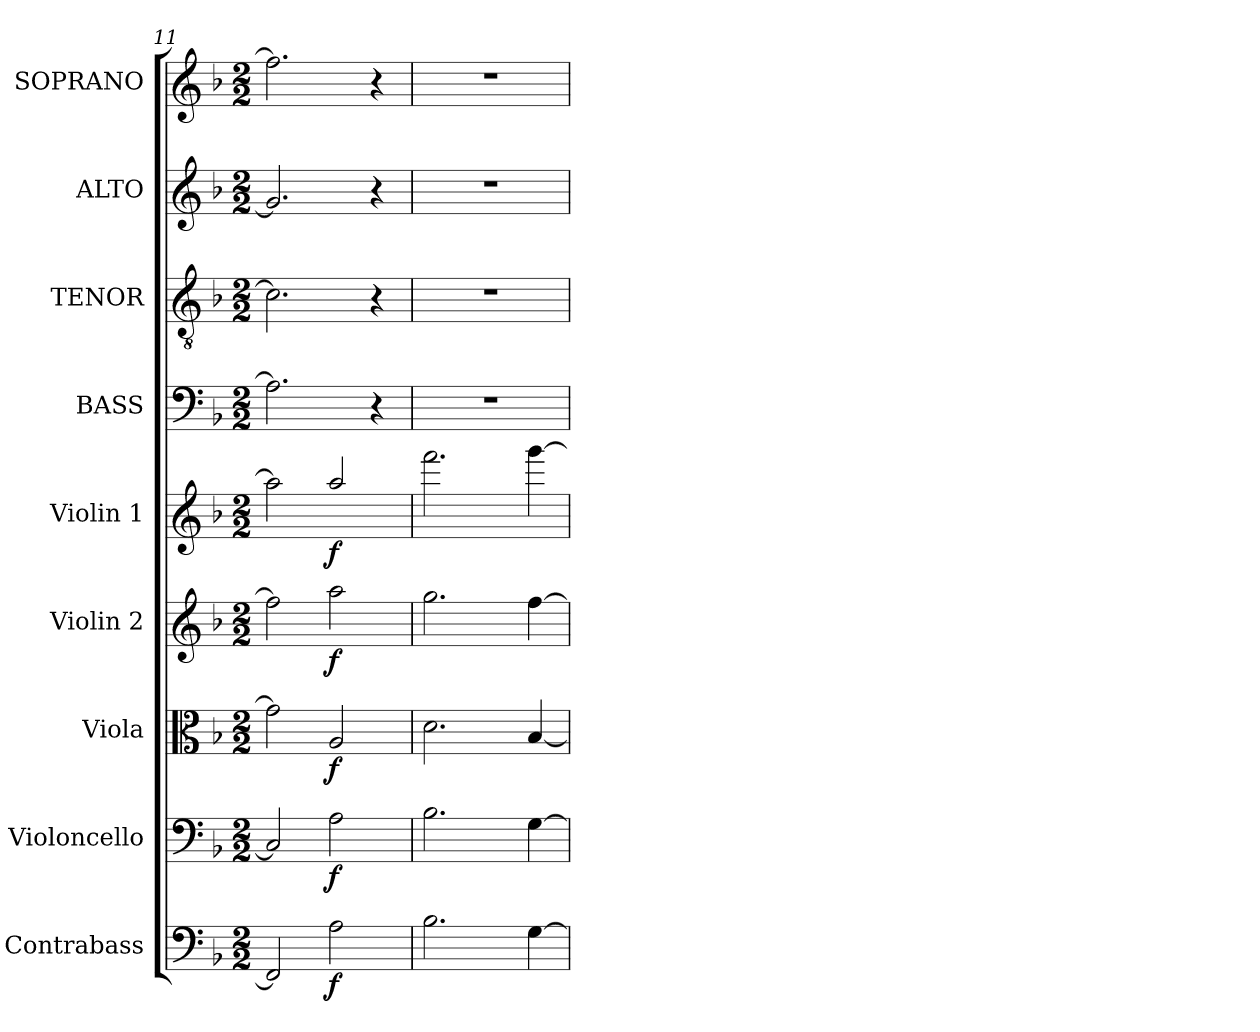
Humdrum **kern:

**kern	**dynam	**kern	**dynam	**kern	**dynam	**kern	**dynam	**kern	**dynam	**kern	**kern	**kern	**kern
*part9	*part9	*part8	*part8	*part7	*part7	*part6	*part6	*part5	*part5	*part4	*part3	*part2	*part1
*staff9	*staff9	*staff8	*staff8	*staff7	*staff7	*staff6	*staff6	*staff5	*staff5	*staff4	*staff3	*staff2	*staff1
*I"Contrabass	*	*I"Violoncello	*	*I"Viola	*	*I"Violin 2	*	*I"Violin 1	*	*I"BASS	*I"TENOR	*I"ALTO	*I"SOPRANO
*I'Cb.	*	*I'Vc.	*	*I'Vla.	*	*I'Vln. 2	*	*I'Vln. 1	*	*I'B.	*I'T.	*I'A.	*I'S.
*clefF4	*	*clefF4	*	*clefC3	*	*clefG2	*	*clefG2	*	*clefF4	*clefGv2	*clefG2	*clefG2
*ITrd7c12	*	*	*	*	*	*	*	*	*	*	*ITrd7c12	*	*
*k[b-]	*	*k[b-]	*	*k[b-]	*	*k[b-]	*	*k[b-]	*	*k[b-]	*k[b-]	*k[b-]	*k[b-]
*F:	*	*F:	*	*F:	*	*F:	*	*F:	*	*F:	*F:	*F:	*F:
*M2/2	*	*M2/2	*	*M2/2	*	*M2/2	*	*M2/2	*	*M2/2	*M2/2	*M2/2	*M2/2
=11	=11	=11	=11	=11	=11	=11	=11	=11	=11	=11	=11	=11	=11
*	*	*	*	*	*	*	*	*^	*	*	*	*	*
2FFFi/]	.	2Ci/]	.	2gi\]	.	2ffi\]	.	2aai\]	2.ryy	.	2.Ai\]	2.Ci\]	2.gi/]	2.ffi\]
2AAi\	f	2Ai\	f	2Ai/	f	2aai\	f	2aai/	.	f	.	.	.	.
*	*	*	*	*	*	*	*	*MM50	*	*	*	*	*	*MM50
.	.	.	.	.	.	.	.	.	4ryy	.	4r	4r	4r	4r
*	*	*	*	*	*	*	*	*v	*v	*	*	*	*	*
=12	=12	=12	=12	=12	=12	=12	=12	=12	=12	=12	=12	=12	=12
*	*	*^	*	*^	*	*	*	*	*	*	*	*	*
2.BB-i\	.	2.B-i\	2ryy	.	2.di\	2ryy	.	2.ggi\	.	2.fffi\	.	1r	1r	1r	1r
.	.	.	4ryy	.	.	4ryy	.	.	.	.	.	.	.	.	.
[>4GGi\	.	[>4Gi\	4ryy	.	[<4B-i/	4ryy	.	[>4ffi\	.	[>4gggi\	.	.	.	.	.
*	*	*v	*v	*	*	*	*	*	*	*	*	*	*	*	*
*	*	*	*	*v	*v	*	*	*	*	*	*	*	*	*
=	=	=	=	=	=	=	=	=	=	=	=	=	=
*-	*-	*-	*-	*-	*-	*-	*-	*-	*-	*-	*-	*-	*-
